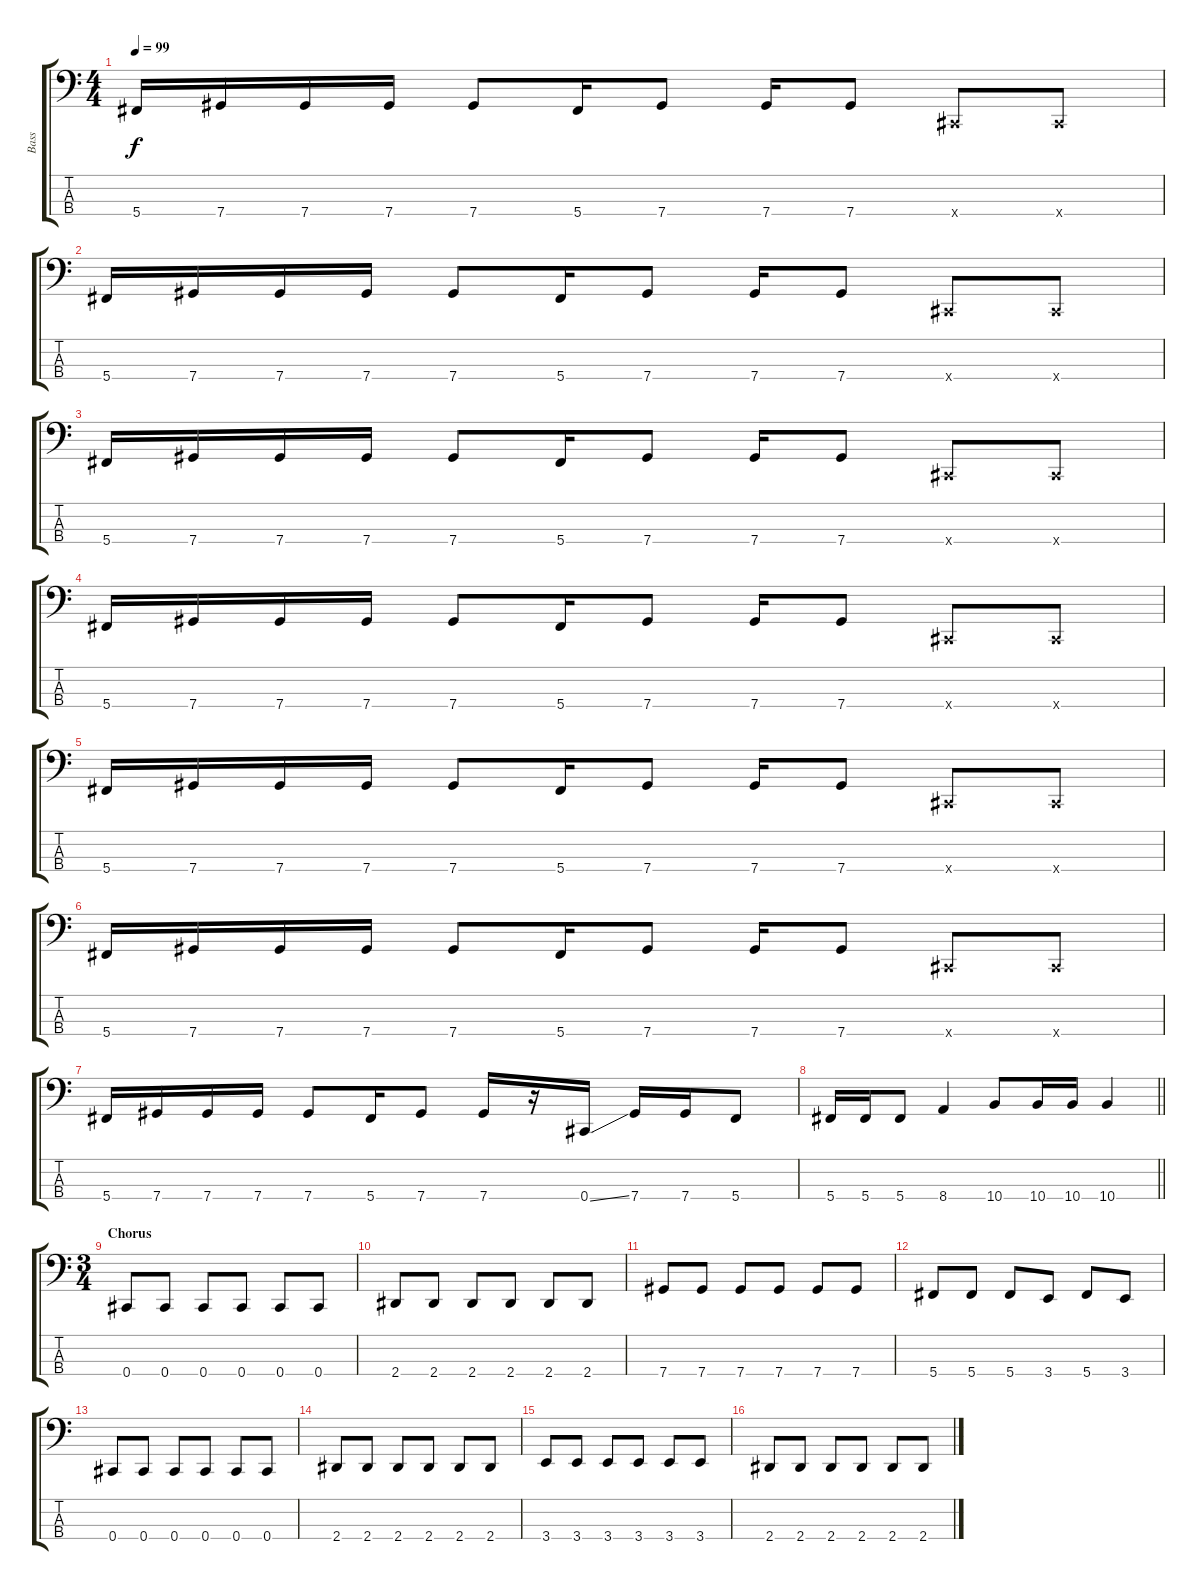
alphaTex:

\track ("Bass" "Bass") {instrument electricbasspick}
\staff {score tabs}
\tuning (Gb2 Db2 Ab1 Db1) {hide}
\ts (4 4)
\tempo 99
\clef f4
\ks c
5.4.16{dy f} 7.4.16 7.4.16 7.4.16 7.4.8 5.4.16 7.4.8 7.4.16 7.4.8 0.4{x}.8 0.4{x}.8 |
5.4.16 7.4.16 7.4.16 7.4.16 7.4.8 5.4.16 7.4.8 7.4.16 7.4.8 0.4{x}.8 0.4{x}.8 |
5.4.16 7.4.16 7.4.16 7.4.16 7.4.8 5.4.16 7.4.8 7.4.16 7.4.8 0.4{x}.8 0.4{x}.8 |
5.4.16 7.4.16 7.4.16 7.4.16 7.4.8 5.4.16 7.4.8 7.4.16 7.4.8 0.4{x}.8 0.4{x}.8 |
5.4.16 7.4.16 7.4.16 7.4.16 7.4.8 5.4.16 7.4.8 7.4.16 7.4.8 0.4{x}.8 0.4{x}.8 |
5.4.16 7.4.16 7.4.16 7.4.16 7.4.8 5.4.16 7.4.8 7.4.16 7.4.8 0.4{x}.8 0.4{x}.8 |
5.4.16 7.4.16 7.4.16 7.4.16 7.4.8 5.4.16 7.4.8 7.4.16 r.16 0.4{ss}.16 7.4.16 7.4.16 5.4.8 |
\barLineRight lightlight
5.4.16 5.4.16 5.4.8 8.4.4 10.4.8 10.4.16 10.4.16 10.4.4 |
\ts (3 4)
\section ("" "Chorus ")
0.4.8 0.4.8 0.4.8 0.4.8 0.4.8 0.4.8 |
2.4.8 2.4.8 2.4.8 2.4.8 2.4.8 2.4.8 |
7.4.8 7.4.8 7.4.8 7.4.8 7.4.8 7.4.8 |
5.4.8 5.4.8 5.4.8 3.4.8 5.4.8 3.4.8 |
0.4.8 0.4.8 0.4.8 0.4.8 0.4.8 0.4.8 |
2.4.8 2.4.8 2.4.8 2.4.8 2.4.8 2.4.8 |
3.4.8 3.4.8 3.4.8 3.4.8 3.4.8 3.4.8 |
2.4.8 2.4.8 2.4.8 2.4.8 2.4.8 2.4.8
